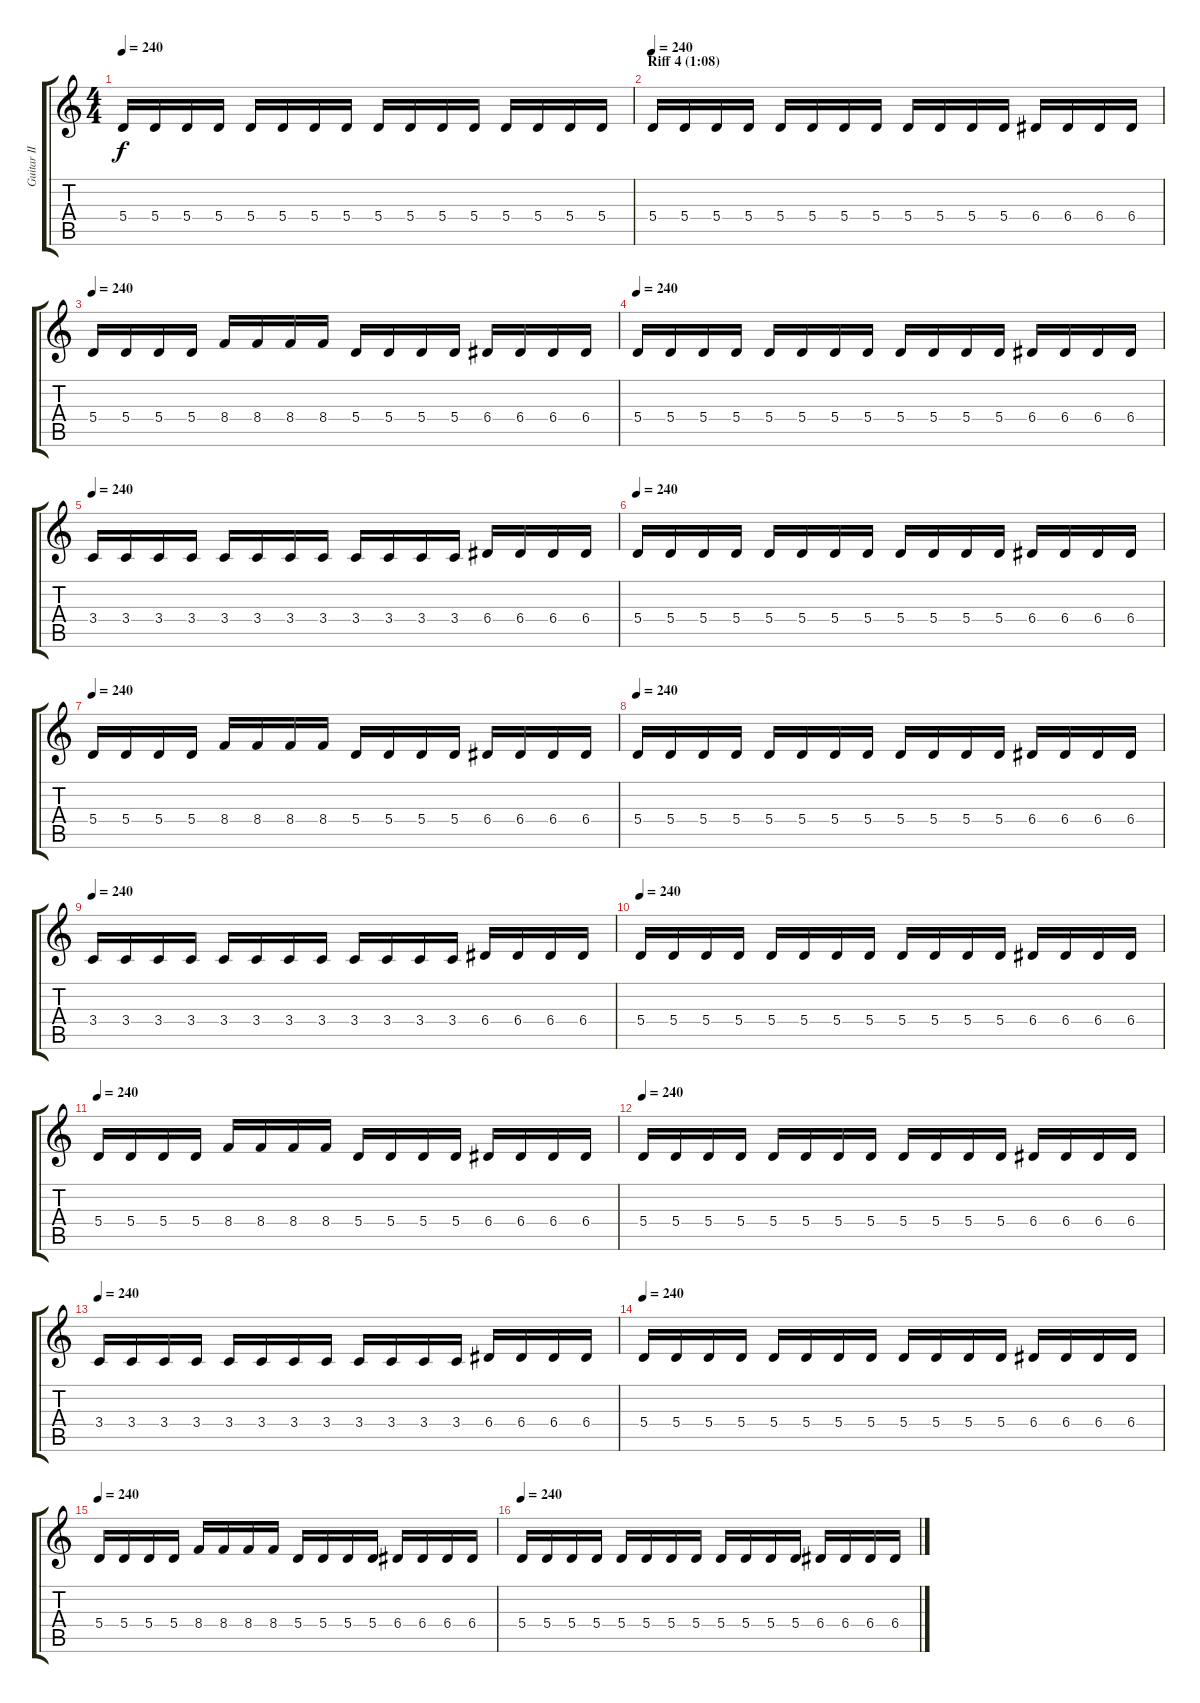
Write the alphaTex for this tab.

\track ("Guitar II" "Guitar II") {instrument distortionguitar}
\staff {score tabs}
\tuning (B3 Gb3 D3 A2 E2 B1) {hide}
\ts (4 4)
\tempo 240
\clef g2
\ks c
5.4.16{dy f} 5.4.16 5.4.16 5.4.16 5.4.16 5.4.16 5.4.16 5.4.16 5.4.16 5.4.16 5.4.16 5.4.16 5.4.16 5.4.16 5.4.16 5.4.16 |
\section ("" "Riff 4 (1:08)")
\tempo 240
5.4.16 5.4.16 5.4.16 5.4.16 5.4.16 5.4.16 5.4.16 5.4.16 5.4.16 5.4.16 5.4.16 5.4.16 6.4.16 6.4.16 6.4.16 6.4.16 |
\tempo 240
5.4.16 5.4.16 5.4.16 5.4.16 8.4.16 8.4.16 8.4.16 8.4.16 5.4.16 5.4.16 5.4.16 5.4.16 6.4.16 6.4.16 6.4.16 6.4.16 |
\tempo 240
5.4.16 5.4.16 5.4.16 5.4.16 5.4.16 5.4.16 5.4.16 5.4.16 5.4.16 5.4.16 5.4.16 5.4.16 6.4.16 6.4.16 6.4.16 6.4.16 |
\tempo 240
3.4.16 3.4.16 3.4.16 3.4.16 3.4.16 3.4.16 3.4.16 3.4.16 3.4.16 3.4.16 3.4.16 3.4.16 6.4.16 6.4.16 6.4.16 6.4.16 |
\tempo 240
5.4.16 5.4.16 5.4.16 5.4.16 5.4.16 5.4.16 5.4.16 5.4.16 5.4.16 5.4.16 5.4.16 5.4.16 6.4.16 6.4.16 6.4.16 6.4.16 |
\tempo 240
5.4.16 5.4.16 5.4.16 5.4.16 8.4.16 8.4.16 8.4.16 8.4.16 5.4.16 5.4.16 5.4.16 5.4.16 6.4.16 6.4.16 6.4.16 6.4.16 |
\tempo 240
5.4.16 5.4.16 5.4.16 5.4.16 5.4.16 5.4.16 5.4.16 5.4.16 5.4.16 5.4.16 5.4.16 5.4.16 6.4.16 6.4.16 6.4.16 6.4.16 |
\tempo 240
3.4.16 3.4.16 3.4.16 3.4.16 3.4.16 3.4.16 3.4.16 3.4.16 3.4.16 3.4.16 3.4.16 3.4.16 6.4.16 6.4.16 6.4.16 6.4.16 |
\tempo 240
5.4.16 5.4.16 5.4.16 5.4.16 5.4.16 5.4.16 5.4.16 5.4.16 5.4.16 5.4.16 5.4.16 5.4.16 6.4.16 6.4.16 6.4.16 6.4.16 |
\tempo 240
5.4.16 5.4.16 5.4.16 5.4.16 8.4.16 8.4.16 8.4.16 8.4.16 5.4.16 5.4.16 5.4.16 5.4.16 6.4.16 6.4.16 6.4.16 6.4.16 |
\tempo 240
5.4.16 5.4.16 5.4.16 5.4.16 5.4.16 5.4.16 5.4.16 5.4.16 5.4.16 5.4.16 5.4.16 5.4.16 6.4.16 6.4.16 6.4.16 6.4.16 |
\tempo 240
3.4.16 3.4.16 3.4.16 3.4.16 3.4.16 3.4.16 3.4.16 3.4.16 3.4.16 3.4.16 3.4.16 3.4.16 6.4.16 6.4.16 6.4.16 6.4.16 |
\tempo 240
5.4.16 5.4.16 5.4.16 5.4.16 5.4.16 5.4.16 5.4.16 5.4.16 5.4.16 5.4.16 5.4.16 5.4.16 6.4.16 6.4.16 6.4.16 6.4.16 |
\tempo 240
5.4.16 5.4.16 5.4.16 5.4.16 8.4.16 8.4.16 8.4.16 8.4.16 5.4.16 5.4.16 5.4.16 5.4.16 6.4.16 6.4.16 6.4.16 6.4.16 |
\tempo 240
5.4.16 5.4.16 5.4.16 5.4.16 5.4.16 5.4.16 5.4.16 5.4.16 5.4.16 5.4.16 5.4.16 5.4.16 6.4.16 6.4.16 6.4.16 6.4.16
